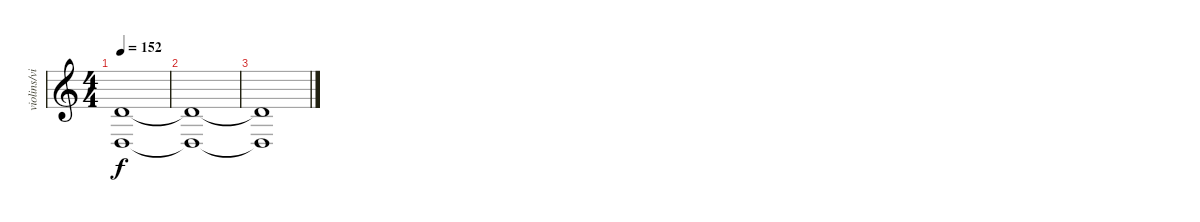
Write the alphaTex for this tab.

\track ("violins/violas" "violins/vi") {instrument stringensemble1}
\staff {score}
\tuning (E4 B3 G3 D3 A2 E2) {hide}
\ts (4 4)
\tempo 152
\clef g2
\ks c
(3.2{t} 0.4{t}).1{dy f} |
(3.2{t} 0.4{t}).1{volume 0} |
(3.2{t} 0.4{t}).1
